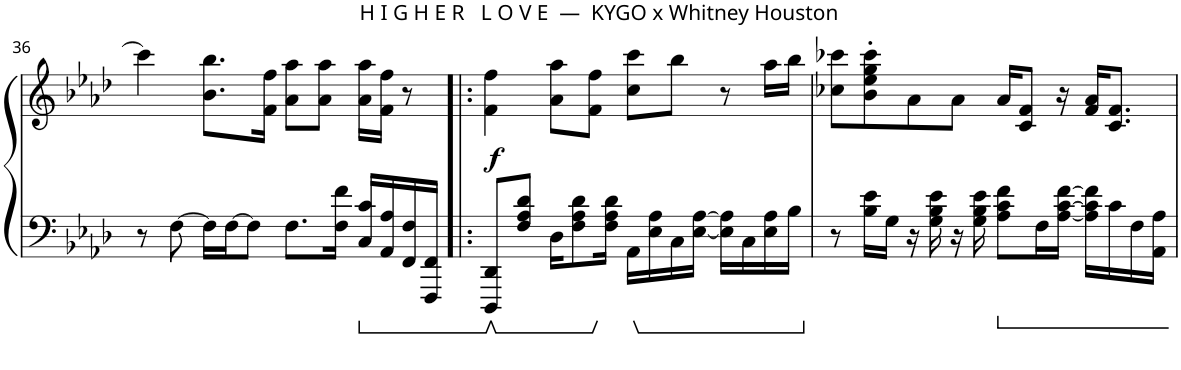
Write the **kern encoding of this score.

**kern	**kern	**dynam
*part1	*part1	*part1
*staff2	*staff1	*staff1/2
*I"Piano	*	*
*I'Pno.	*	*
!!LO:PB:g=z
*clefF4	*clefG2	*
*k[b-e-a-d-]	*k[b-e-a-d-]	*
*M4/4	*M4/4	*
=36	=36	=36
8r	4ccc-\]	.
[8F\	.	.
16F\LL]	8.b-\ 8.bb-\L	.
[16F\J	.	.
8F\J]	.	.
.	16f\ 16ff\Jk	.
8.F\L	8a-\ 8aa-\L	.
.	8a-\ 8aa-\J	.
16F\ 16f\Jk	.	.
16C/ 16c/LL	16a-\ 16aa-\LL	.
16AA-/ 16A-/	16f\ 16ff\JJ	.
16FF/ 16F/	8r	.
16FFF/ 16FF/JJ	.	.
=37!|:	=37!|:	=37!|:
!	!	!LO:DY:b
8DDD-/ 8DD-/L	4f\ 4ff\	f
8F/ 8A-/ 8d-/J	.	.
16D-\KL	8a-\ 8aa-\L	.
8F\ 8A-\ 8d-\	.	.
.	8f\ 8ff\J	.
16F\ 16A-\ 16d-\Jk	.	.
16AA-\LL	8cc\ 8ccc\L	.
16E-\ 16A-\	.	.
16C\	8bb-\J	.
[16E-\ [16A-\JJ	.	.
16E-\] 16A-\]LL	8r	.
16C\	.	.
16E-\ 16A-\	16aa-\LL	.
16B-\JJ	16bb-\JJ	.
=38	=38	=38
8r	8cc-X\ 8ccc-X\L	.
16B-\ 16e-\LL	8b-\' 8ee-\' 8gg\' 8ccc-\'	.
16G\JJ	.	.
16r	8a-\	.
16G\ 16B-\ 16e-\	.	.
16r	8a-\J	.
16G\ 16B-\ 16e-\	.	.
8A-\ 8c\ 8f\L	16a-/KL	.
.	8c/ 8f/J	.
16F\L	.	.
[16A-\ [16c\ [16f\JJ	16r	.
16A-\] 16c\] 16f\]LL	16f/ 16a-/KL	.
16c\	8.c/ 8.f/J	.
16F\	.	.
16AA-\ 16A-\JJ	.	.
=	=	=
*-	*-	*-
